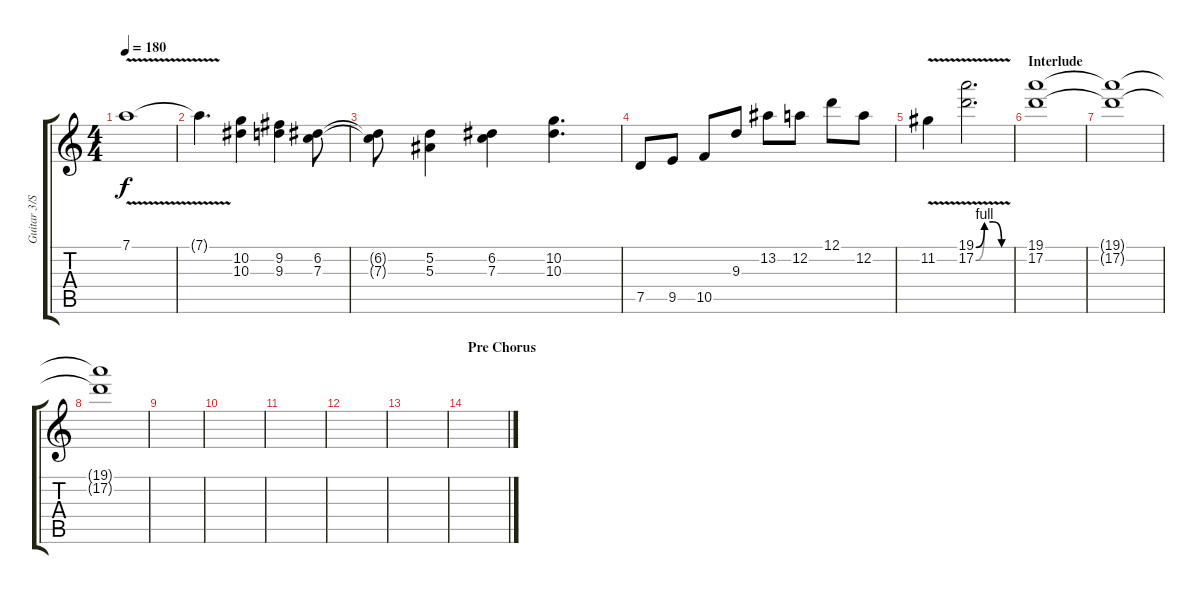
\track ("Guitar 3/Solo Guitar" "Guitar 3/S") {instrument distortionguitar}
\staff {score tabs}
\tuning (D4 A3 F3 C3 G2 D2) {hide}
\ts (4 4)
\tempo 180
\clef g2
\ks c
7.1{v}.1{dy f} |
7.1{t}.4{d} (10.2 10.3).4 (9.2 9.3).4 (6.2 7.3).8 |
(6.2{t} 7.3{t}).8 (5.2 5.3).4 (6.2 7.3).4 (10.2 10.3).4{d} |
7.5.8 9.5.8 10.5.8 9.3.8 13.2.8 12.2.8 12.1.8 12.2.8 |
11.2{v}.4 (19.1{be (custom 0 0 15 4 30 4 45 0 60 0) v} 17.2{be (custom 0 0 15 4 30 4 45 0 60 0) v}).2{d} |
\section ("" "Interlude")
(19.1 17.2).1 |
(19.1{t} 17.2{t}).1 |
(19.1{t} 17.2{t}).1 |
|
|
|
|
|
\section ("" "Pre Chorus")
